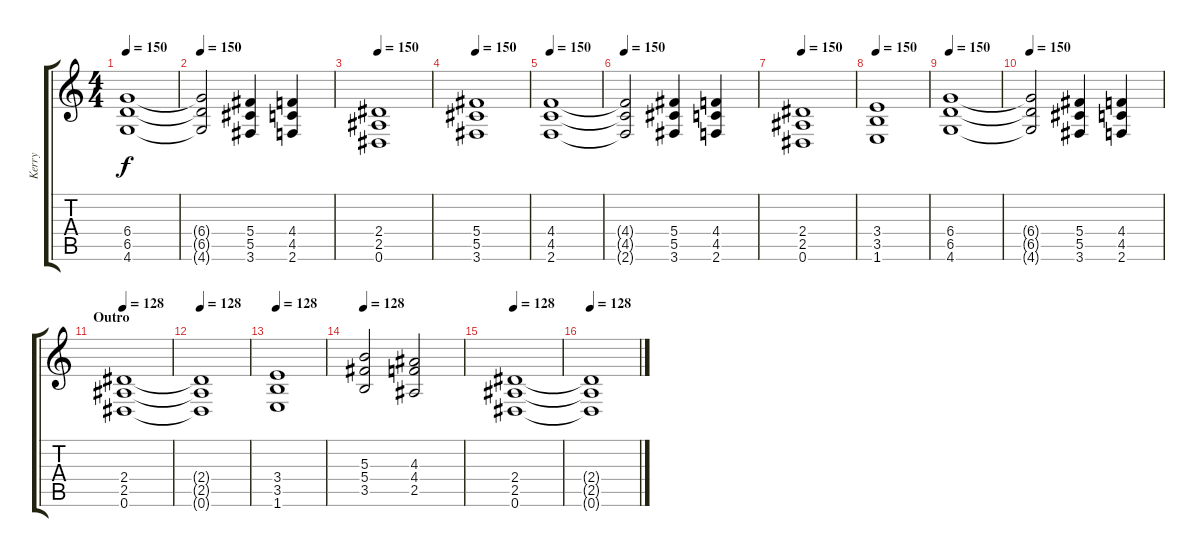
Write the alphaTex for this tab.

\track ("Kerry" "Kerry") {instrument distortionguitar}
\staff {score tabs}
\tuning (Eb4 Bb3 Gb3 Db3 Ab2 Eb2) {hide}
\ts (4 4)
\tempo 150
\clef g2
\ks c
(6.4 6.5 4.6).1{dy f} |
\tempo 150
(6.4{t} 6.5{t} 4.6{t}).2 (5.4 5.5 3.6).4 (4.4 4.5 2.6).4 |
\tempo 150
(2.4 2.5 0.6).1 |
\tempo 150
(5.4 5.5 3.6).1 |
\tempo 150
(4.4 4.5 2.6).1 |
\tempo 150
(4.4{t} 4.5{t} 2.6{t}).2 (5.4 5.5 3.6).4 (4.4 4.5 2.6).4 |
\tempo 150
(2.4 2.5 0.6).1 |
\tempo 150
(3.4 3.5 1.6).1 |
\tempo 150
(6.4 6.5 4.6).1 |
\tempo 150
(6.4{t} 6.5{t} 4.6{t}).2 (5.4 5.5 3.6).4 (4.4 4.5 2.6).4 |
\section ("" "Outro")
\tempo 128
(2.4 2.5 0.6).1 |
\tempo 128
(2.4{t} 2.5{t} 0.6{t}).1 |
\tempo 128
(3.4 3.5 1.6).1 |
\tempo 128
(5.3 5.4 3.5).2 (4.3 4.4 2.5).2 |
\tempo 128
(2.4 2.5 0.6).1 |
\tempo 128
(2.4{t} 2.5{t} 0.6{t}).1
